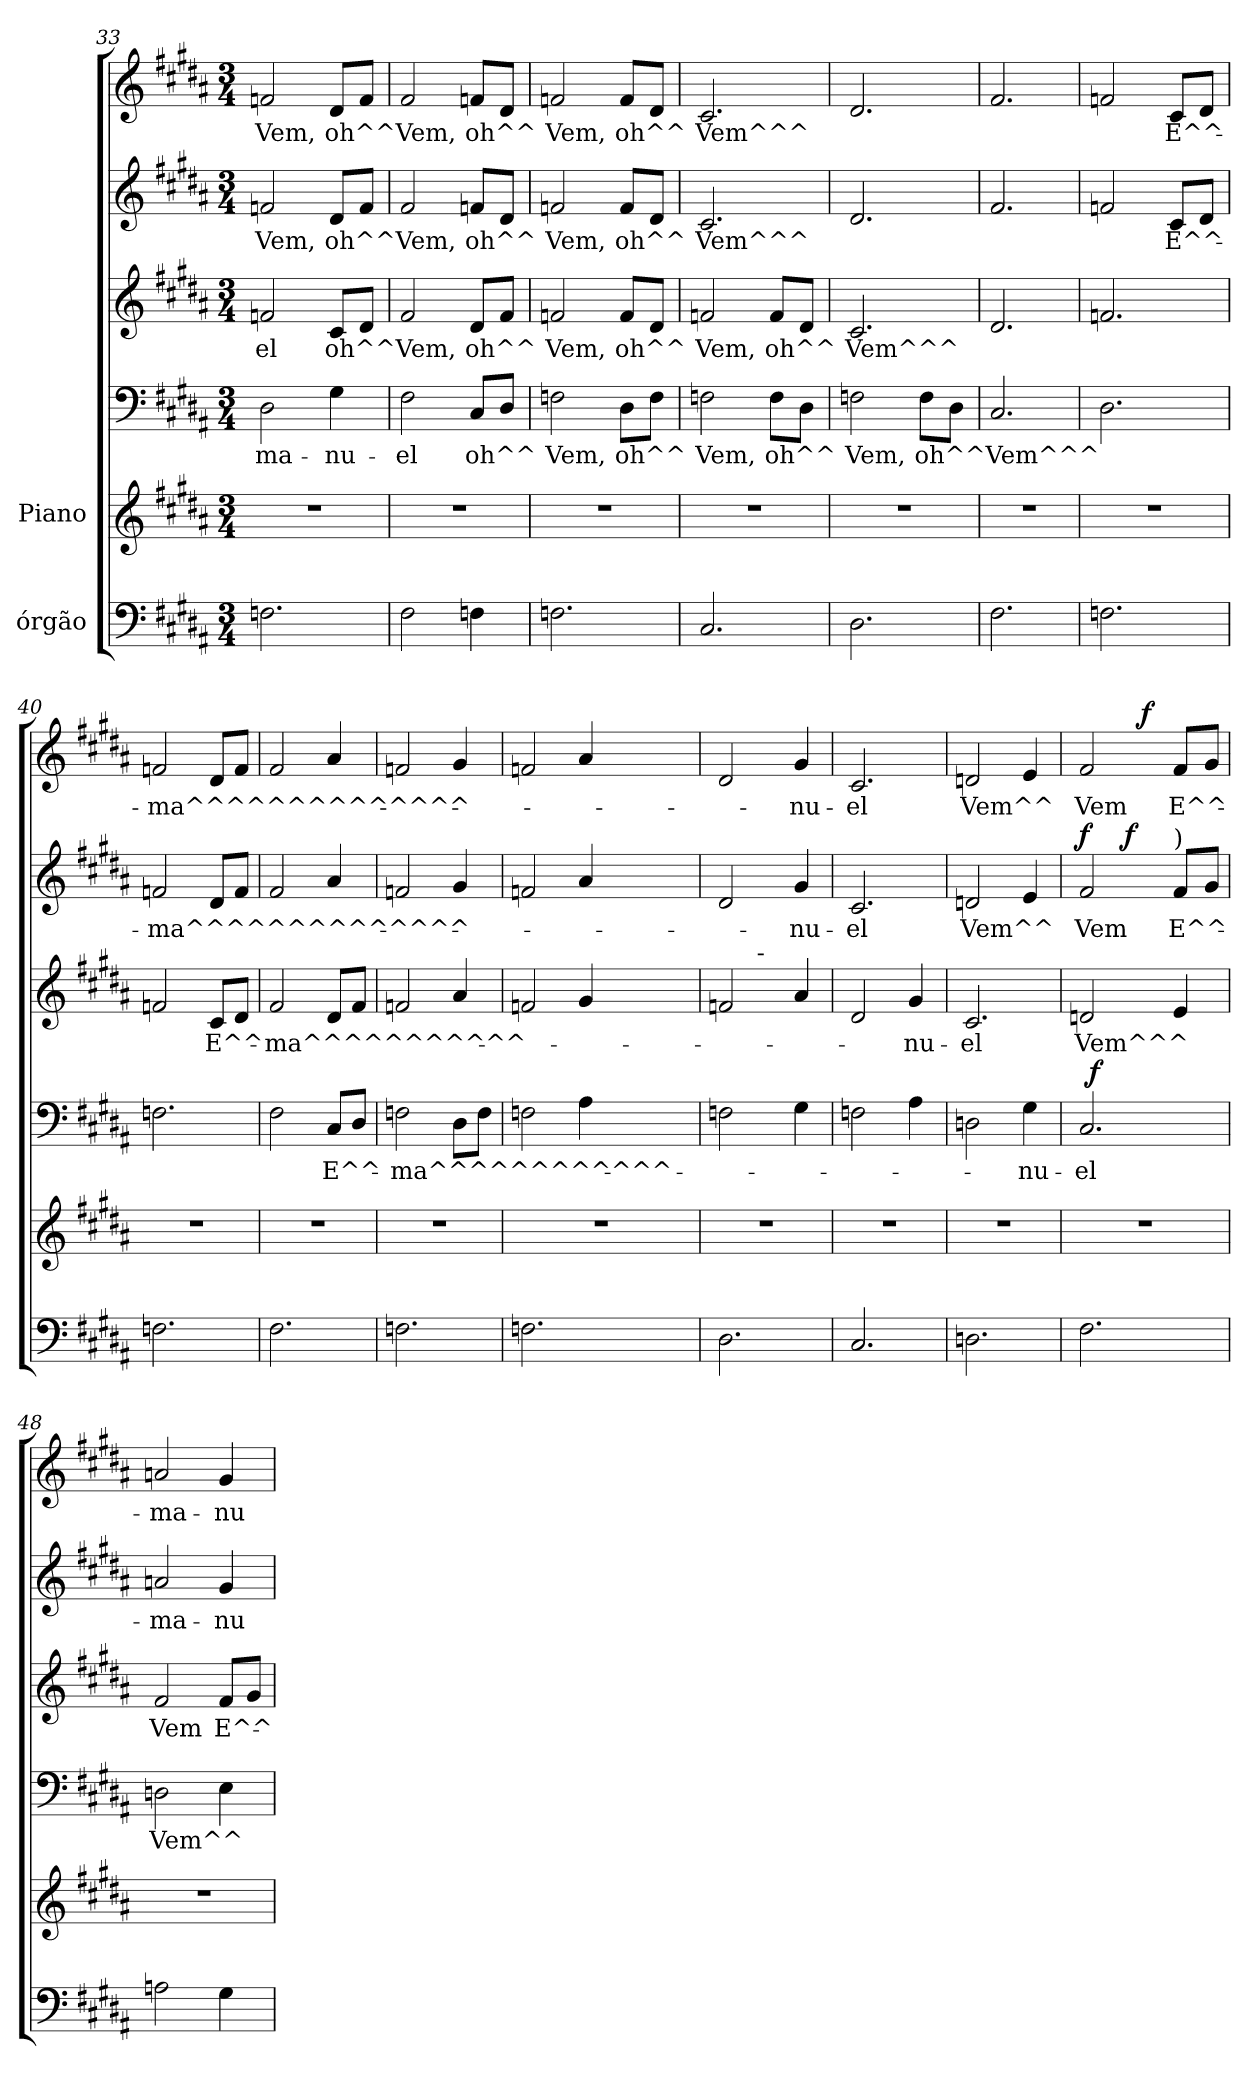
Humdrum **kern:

**kern	**kern	**kern	**text	**dynam	**kern	**text	**kern	**text	**dynam	**kern	**text	**dynam
*part6	*part5	*part4	*part4	*part4	*part3	*part3	*part2	*part2	*part2	*part1	*part1	*part1
*staff6	*staff5	*staff4	*staff4	*staff4	*staff3	*staff3	*staff2	*staff2	*staff2	*staff1	*staff1	*staff1
*I"órgão	*I"Piano	*	*	*	*	*	*	*	*	*	*	*
!!LO:PB:g=z
*clefF4	*clefG2	*clefF4	*	*	*clefG2	*	*clefG2	*	*	*clefG2	*	*
*k[f#c#g#d#a#]	*k[f#c#g#d#a#]	*k[f#c#g#d#a#]	*	*	*k[f#c#g#d#a#]	*	*k[f#c#g#d#a#]	*	*	*k[f#c#g#d#a#]	*	*
*B:	*B:	*B:	*	*	*B:	*	*B:	*	*	*B:	*	*
*M3/4	*M3/4	*M3/4	*	*	*M3/4	*	*M3/4	*	*	*M3/4	*	*
=33	=33	=33	=33	=33	=33	=33	=33	=33	=33	=33	=33	=33
!	!LO:N:vis=1	!	!LO:LY:b	!	!	!LO:LY:b	!	!LO:LY:a	!	!	!LO:LY:b	!
2.Fn\	2.r	2D#\	-ma-	.	2fn/	-el	2fn/	Vem,	.	2fn/	Vem,	.
!	!	!	!LO:LY:b	!	!	!LO:LY:b	!	!LO:LY:a	!	!	!LO:LY:b	!
.	.	4G#\	-nu-	.	8c#/L	oh^^	8d#/L	oh^^	.	8d#/L	oh^^	.
.	.	.	.	.	8d#/J	.	8f/J	.	.	8f/J	.	.
=34	=34	=34	=34	=34	=34	=34	=34	=34	=34	=34	=34	=34
!	!LO:N:vis=1	!	!LO:LY:b:rj	!	!	!LO:LY:b	!	!LO:LY:a	!	!	!LO:LY:b	!
2F#\	2.r	2F#\	-el	.	2f#/	Vem,	2f#/	Vem,	.	2f#/	Vem,	.
!	!	!	!LO:LY:b	!	!	!LO:LY:b	!	!LO:LY:a	!	!	!LO:LY:b	!
4Fn\	.	8C#/L	oh^^	.	8d#/L	oh^^	8fn/L	oh^^	.	8fn/L	oh^^	.
.	.	8D#/J	.	.	8f#/J	.	8d#/J	.	.	8d#/J	.	.
=35	=35	=35	=35	=35	=35	=35	=35	=35	=35	=35	=35	=35
!	!LO:N:vis=1	!	!LO:LY:b	!	!	!LO:LY:b	!	!LO:LY:a	!	!	!LO:LY:b	!
2.Fn\	2.r	2Fn\	Vem,	.	2fn/	Vem,	2fn/	Vem,	.	2fn/	Vem,	.
!	!	!	!LO:LY:b	!	!	!LO:LY:b	!	!LO:LY:a	!	!	!LO:LY:b	!
.	.	8D#\L	oh^^	.	8f/L	oh^^	8f/L	oh^^	.	8f/L	oh^^	.
.	.	8F\J	.	.	8d#/J	.	8d#/J	.	.	8d#/J	.	.
=36	=36	=36	=36	=36	=36	=36	=36	=36	=36	=36	=36	=36
!	!LO:N:vis=1	!	!LO:LY:b	!	!	!LO:LY:b	!	!LO:LY:a	!	!	!LO:LY:b	!
2.C#/	2.r	2Fn\	Vem,	.	2fn/	Vem,	2.c#/	Vem^^^	.	2.c#/	Vem^^^	.
!	!	!	!LO:LY:b	!	!	!LO:LY:b	!	!	!	!	!	!
.	.	8F\L	oh^^	.	8f/L	oh^^	.	.	.	.	.	.
.	.	8D#\J	.	.	8d#/J	.	.	.	.	.	.	.
=37	=37	=37	=37	=37	=37	=37	=37	=37	=37	=37	=37	=37
!	!LO:N:vis=1	!	!LO:LY:b	!	!	!LO:LY:b	!	!	!	!	!	!
2.D#\	2.r	2Fn\	Vem,	.	2.c#/	Vem^^^	2.d#/	.	.	2.d#/	.	.
!	!	!	!LO:LY:b	!	!	!	!	!	!	!	!	!
.	.	8F\L	oh^^	.	.	.	.	.	.	.	.	.
.	.	8D#\J	.	.	.	.	.	.	.	.	.	.
=38	=38	=38	=38	=38	=38	=38	=38	=38	=38	=38	=38	=38
!	!LO:N:vis=1	!	!LO:LY:b	!	!	!	!	!	!	!	!	!
2.F#\	2.r	2.C#/	Vem^^^	.	2.d#/	.	2.f#/	.	.	2.f#/	.	.
=39	=39	=39	=39	=39	=39	=39	=39	=39	=39	=39	=39	=39
!	!LO:N:vis=1	!	!	!	!	!	!	!	!	!	!	!
2.Fn\	2.r	2.D#\	.	.	2.fn/	.	2fn/	.	.	2fn/	.	.
!	!	!	!	!	!	!	!	!LO:LY:a	!	!	!LO:LY:b	!
.	.	.	.	.	.	.	8c#/L	E^^-	.	8c#/L	E^^-	.
.	.	.	.	.	.	.	8d#/J	.	.	8d#/J	.	.
!!LO:PB:g=z
=40	=40	=40	=40	=40	=40	=40	=40	=40	=40	=40	=40	=40
!	!LO:N:vis=1	!	!	!	!	!	!	!LO:LY:a	!	!	!LO:LY:b	!
2.Fn\	2.r	2.Fn\	.	.	2fn/	.	2fn/	-ma^^^^^^^^^^^^^^-	.	2fn/	-ma^^^^^^^^^^^^^^-	.
!	!	!	!	!	!	!LO:LY:b	!	!	!	!	!	!
.	.	.	.	.	8c#/L	E^^-	8d#/L	.	.	8d#/L	.	.
.	.	.	.	.	8d#/J	.	8f/J	.	.	8f/J	.	.
=41	=41	=41	=41	=41	=41	=41	=41	=41	=41	=41	=41	=41
!	!LO:N:vis=1	!	!	!	!	!LO:LY:b	!	!	!	!	!	!
2.F#\	2.r	2F#\	.	.	2f#/	-ma^^^^^^^^^^^-	2f#/	.	.	2f#/	.	.
!	!	!	!LO:LY:b	!	!	!	!	!	!	!	!	!
.	.	8C#/L	E^^-	.	8d#/L	.	4a#/	.	.	4a#/	.	.
.	.	8D#/J	.	.	8f#/J	.	.	.	.	.	.	.
=42	=42	=42	=42	=42	=42	=42	=42	=42	=42	=42	=42	=42
!	!LO:N:vis=1	!	!LO:LY:b	!	!	!	!	!	!	!	!	!
2.Fn\	2.r	2Fn\	-ma^^^^^^^^^^^^-	.	2fn/	.	2fn/	.	.	2fn/	.	.
.	.	8D#\L	.	.	4a#/	.	4g#/	.	.	4g#/	.	.
.	.	8F\J	.	.	.	.	.	.	.	.	.	.
=43	=43	=43	=43	=43	=43	=43	=43	=43	=43	=43	=43	=43
!	!LO:N:vis=1	!	!	!	!	!	!	!	!	!	!	!
2.Fn\	2.r	2Fn\	.	.	2fn/	.	2fn/	.	.	2fn/	.	.
.	.	4A#\	.	.	4g#/	.	4a#/	.	.	4a#/	.	.
=44	=44	=44	=44	=44	=44	=44	=44	=44	=44	=44	=44	=44
!	!LO:N:vis=1	!	!	!	!	!	!	!	!	!	!	!
*	*	*	*	*	*^	*	*	*	*	*	*	*
2.D#\	2.r	2Fn\	.	.	2fn/	4ryy	.	2d#/	.	.	2d#/	.	.
!	!	!	!	!	!	!LO:TX:a:t=-	!	!	!	!	!	!	!
.	.	.	.	.	.	2ryy	.	.	.	.	.	.	.
!	!	!	!	!	!	!	!	!	!LO:LY:a	!	!	!LO:LY:b	!
.	.	4G#\	.	.	4a#/	.	.	4g#/	-nu-	.	4g#/	-nu-	.
=45	=45	=45	=45	=45	=45	=45	=45	=45	=45	=45	=45	=45	=45
!	!LO:N:vis=1	!	!	!	!	!	!	!	!LO:LY:a:rj	!	!	!LO:LY:b:rj	!
*	*	*	*	*	*v	*v	*	*	*	*	*	*	*
2.C#/	2.r	2Fn\	.	.	2d#/	.	2.c#/	-el	.	2.c#/	-el	.
!	!	!	!	!	!	!LO:LY:b	!	!	!	!	!	!
.	.	4A#\	.	.	4g#/	-nu-	.	.	.	.	.	.
=46	=46	=46	=46	=46	=46	=46	=46	=46	=46	=46	=46	=46
!	!LO:N:vis=1	!	!	!	!	!LO:LY:b:rj	!	!LO:LY:a	!	!	!LO:LY:b	!
2.Dn\	2.r	2Dn\	.	.	2.c#/	-el	2dn/	Vem^^	.	2dn/	Vem^^	.
!	!	!	!LO:LY:b	!	!	!	!	!	!	!	!	!
.	.	4G#\	-nu-	.	.	.	4e/	.	.	4e/	.	.
!!LO:PB:g=z
=47	=47	=47	=47	=47	=47	=47	=47	=47	=47	=47	=47	=47
!	!	!	!	!	!	!	!	!	!	!LO:TX:a:t=(2a Vez	!	!
!	!	!	!	!	!	!	!LO:TX:a:t=( 2 a Vez	!	!	!	!	!
!	!LO:N:vis=1	!	!LO:LY:b:rj	!	!	!LO:LY:b	!	!LO:LY:a	!LO:DY:b	!	!LO:LY:b	!
*	*	*^	*	*	*	*	*^	*	*	*^	*	*
2.F#\	2.r	2.C#/	32ryy	-el	.	2dn/	Vem^^^	2f#/	4ryy	Vem	f	2f#/	4ryy	Vem	.
!	!	!	!	!	!LO:DY:b	!	!	!	!	!	!	!	!	!	!
.	.	.	2ryy	.	f	.	.	.	.	.	.	.	.	.	.
!	!	!	!	!	!	!	!	!	!	!	!LO:DY:a	!	!	!	!
.	.	.	.	.	.	.	.	.	2ryy	.	f	.	16ryy	.	.
!	!	!	!	!	!	!	!	!	!	!	!	!	!	!	!LO:DY:a
.	.	.	.	.	.	.	.	.	.	.	.	.	4..ryy	.	f
!	!	!	!	!	!	!	!	!LO:TX:a:t=)	!	!	!	!	!	!	!
!	!	!	!	!	!	!	!	!	!	!LO:LY:a	!	!	!	!LO:LY:b	!
.	.	.	.	.	.	4e/	.	8f#/L	.	E^^-	.	8f#/L	.	E^^-	.
.	.	.	8..ryy	.	.	.	.	.	.	.	.	.	.	.	.
.	.	.	.	.	.	.	.	8g#/J	.	.	.	8g#/J	.	.	.
=48	=48	=48	=48	=48	=48	=48	=48	=48	=48	=48	=48	=48	=48	=48	=48
!	!LO:N:vis=1	!	!	!LO:LY:b	!	!	!LO:LY:b	!	!	!LO:LY:a	!	!	!	!LO:LY:b	!
*	*	*	*	*	*	*	*	*v	*v	*	*	*	*	*	*
*	*	*v	*v	*	*	*	*	*	*	*	*v	*v	*	*
2An\	2.r	2Dn\	Vem^^	.	2f#/	Vem	2an/	-ma-	.	2an/	-ma-	.
!	!	!	!	!	!	!LO:LY:b	!	!LO:LY:a	!	!	!LO:LY:b	!
4G#\	.	4E\	.	.	8f#/L	E^^-	4g#/	-nu-	.	4g#/	-nu-	.
.	.	.	.	.	8g#/J	.	.	.	.	.	.	.
=	=	=	=	=	=	=	=	=	=	=	=	=
*-	*-	*-	*-	*-	*-	*-	*-	*-	*-	*-	*-	*-
